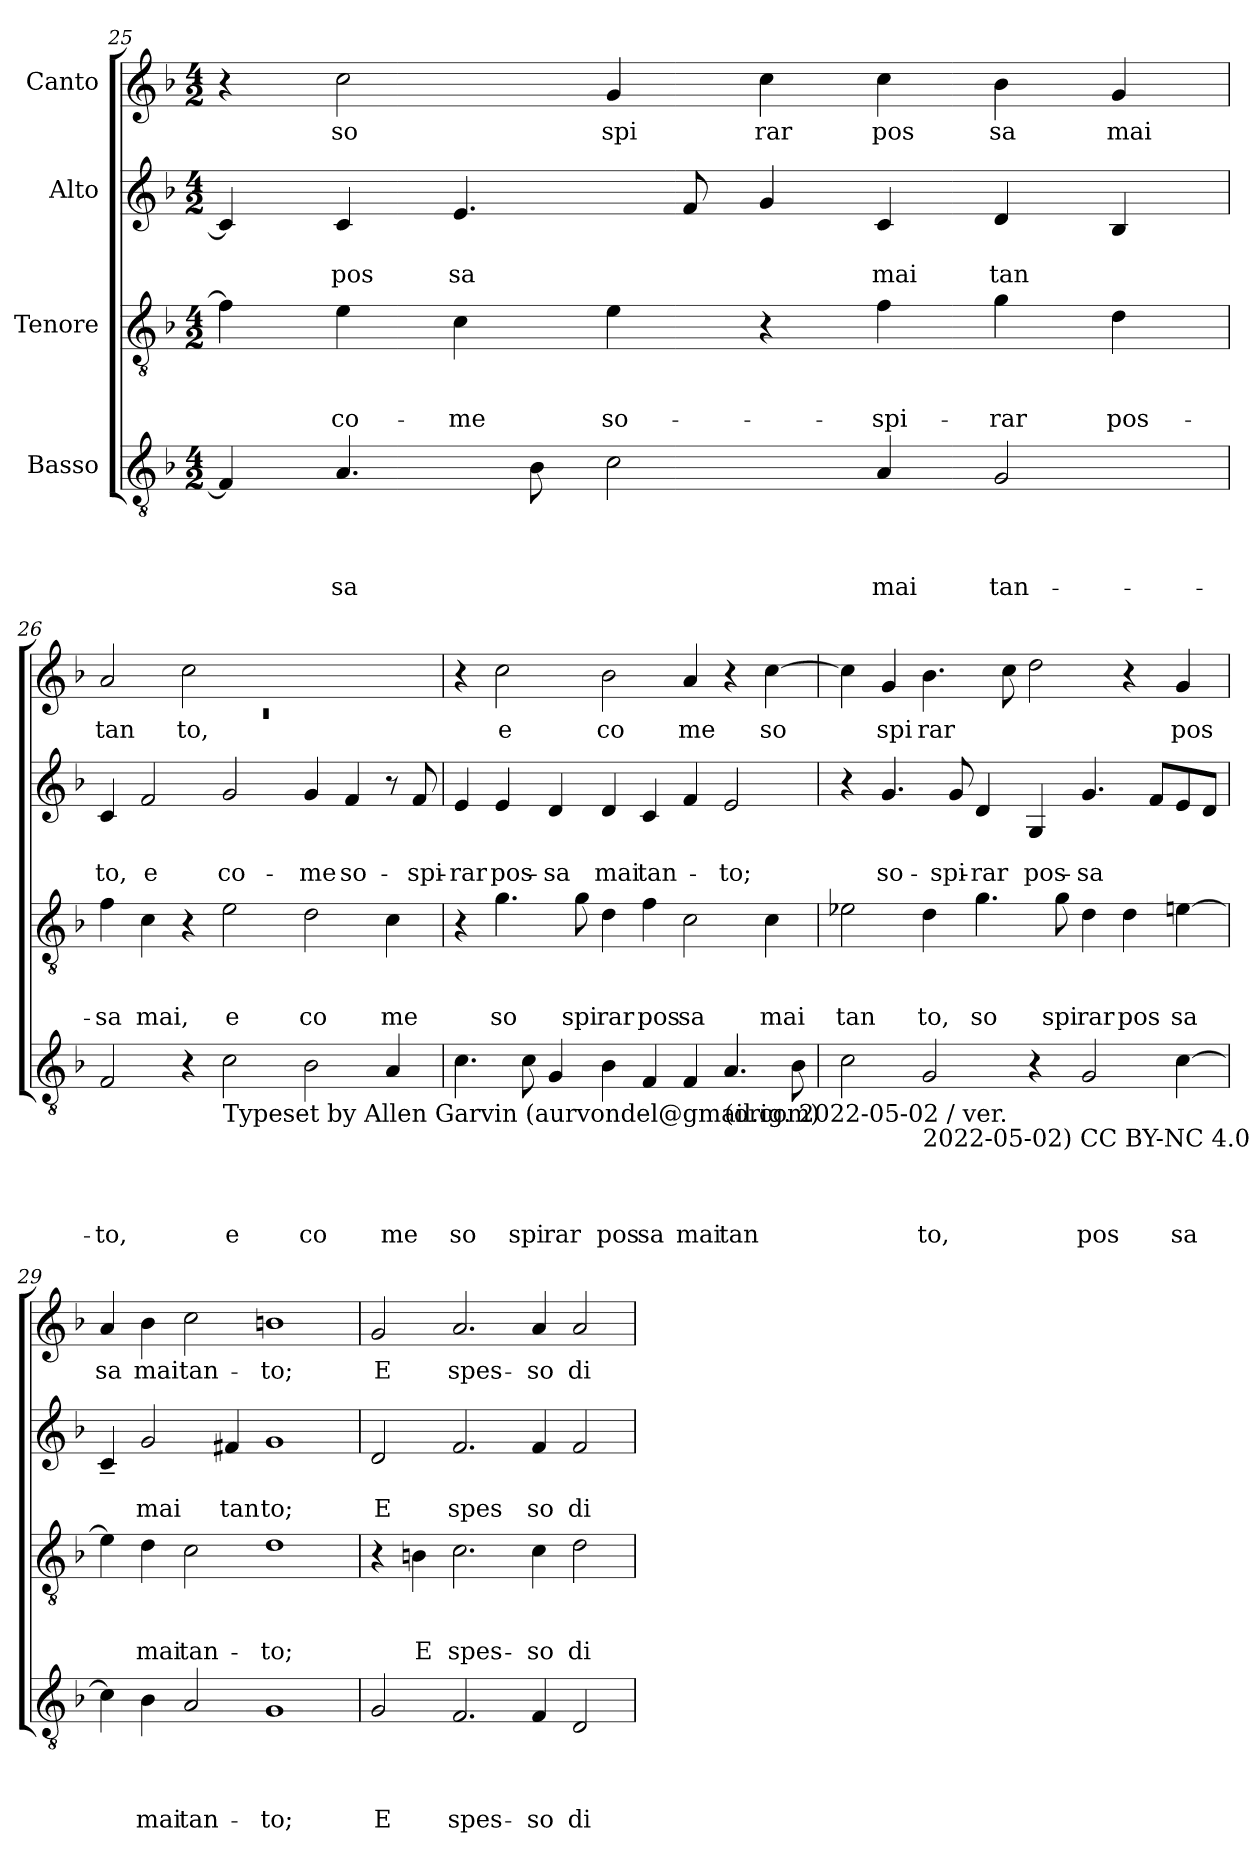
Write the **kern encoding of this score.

**kern	**text	**text	**text	**text	**kern	**text	**text	**text	**kern	**text	**text	**kern	**text
*part4	*part4	*part4	*part4	*part4	*part3	*part3	*part3	*part3	*part2	*part2	*part2	*part1	*part1
*staff4	*staff4	*staff4	*staff4	*staff4	*staff3	*staff3	*staff3	*staff3	*staff2	*staff2	*staff2	*staff1	*staff1
*I"Basso	*	*	*	*	*I"Tenore	*	*	*	*I"Alto	*	*	*I"Canto	*
*clefGv2	*	*	*	*	*clefGv2	*	*	*	*clefG2	*	*	*clefG2	*
*	*	*	*	*	*ITrd-3c-5	*	*	*	*ITrd-3c-5	*	*	*ITrd-3c-5	*
*k[b-]	*	*	*	*	*k[b-e-]	*	*	*	*k[b-e-]	*	*	*k[b-e-]	*
*F:	*	*	*	*	*B-:	*	*	*	*B-:	*	*	*B-:	*
*M4/2	*	*	*	*	*M4/2	*	*	*	*M4/2	*	*	*M4/2	*
=25	=25	=25	=25	=25	=25	=25	=25	=25	=25	=25	=25	=25	=25
4F/]	.	.	.	.	4b-\]	.	.	.	4f/]	.	.	4r	.
!	!	!	!	!LO:LY:b	!	!	!	!LO:LY:b	!	!	!LO:LY:b	!	!LO:LY:b
4.A/	.	.	.	-sa	4a\	.	.	co-	4f/	.	pos	2ff\	so
!	!	!	!	!	!	!	!	!LO:LY:b	!	!	!LO:LY:b	!	!
.	.	.	.	.	4f\	.	.	-me	4.a/	.	sa	.	.
8B-\	.	.	.	.	.	.	.	.	.	.	.	.	.
!	!	!	!	!	!	!	!	!LO:LY:b	!	!	!	!	!LO:LY:b
2c\	.	.	.	.	4a\	.	.	so-	.	.	.	4cc/	spi
.	.	.	.	.	.	.	.	.	8b-/	.	.	.	.
!	!	!	!	!	!	!	!	!	!	!	!	!	!LO:LY:b
.	.	.	.	.	4r	.	.	.	4cc/	.	.	4ff\	rar
!	!	!	!	!LO:LY:b	!	!	!	!LO:LY:b	!	!	!LO:LY:b	!	!LO:LY:b
4A/	.	.	.	mai	4b-\	.	.	-spi-	4f/	.	mai	4ff\	pos
!	!	!	!	!LO:LY:b	!	!	!	!LO:LY:b	!	!	!LO:LY:b	!	!LO:LY:b
2G/	.	.	.	tan-	4cc\	.	.	-rar	4g/	.	tan	4ee-\	sa
!	!	!	!	!	!	!	!	!LO:LY:b	!	!	!	!	!LO:LY:b
.	.	.	.	.	4g\	.	.	pos-	4e-/	.	.	4cc/	mai
!!LO:LB:g=z
=26	=26	=26	=26	=26	=26	=26	=26	=26	=26	=26	=26	=26	=26
*	*	*	*	*	*	*	*	*	*	*	*	*^	*
!	!	!	!	!LO:LY:b	!	!	!	!LO:LY:b	!	!	!LO:LY:b	!	!LO:N:vis=1	!LO:LY:b
2F/	.	.	.	-to,	4b-\	.	.	-sa	4f/	.	to,	2dd/	0rc	tan
!	!	!	!	!	!	!	!	!LO:LY:b	!	!	!LO:LY:b	!	!	!
.	.	.	.	.	4f\	.	.	mai,	2b-/	.	e	.	.	.
!	!	!	!	!	!	!	!	!	!	!	!	!	!	!LO:LY:b
4r	.	.	.	.	4r	.	.	.	.	.	.	2ff\	.	to,
!LO:TX:b:t=Typeset by Allen Garvin (aurvondel@gmail.com)	!	!	!	!	!	!	!	!	!	!	!	!	!	!
!	!	!	!	!LO:LY:b	!	!	!	!LO:LY:b	!	!	!LO:LY:b	!	!	!
2c\	.	.	.	e	2a\	.	.	e	2cc/	.	co-	.	.	.
.	.	.	.	.	.	.	.	.	.	.	.	1ryy	.	.
!	!	!	!	!LO:LY:b	!	!	!	!LO:LY:b	!	!	!LO:LY:b	!	!	!
2B-\	.	.	.	co	2g\	.	.	co	4cc/	.	-me	.	.	.
!	!	!	!	!	!	!	!	!	!	!	!LO:LY:b	!	!	!
.	.	.	.	.	.	.	.	.	4b-/	.	so-	.	.	.
!	!	!	!	!LO:LY:b	!	!	!	!LO:LY:b	!	!	!	!	!	!
4A/	.	.	.	me	4f\	.	.	me	8r	.	.	.	.	.
!	!	!	!	!	!	!	!	!	!	!	!LO:LY:b	!	!	!
.	.	.	.	.	.	.	.	.	8b-/	.	-spi-	.	.	.
*	*	*	*	*	*	*	*	*	*	*	*	*v	*v	*
=27	=27	=27	=27	=27	=27	=27	=27	=27	=27	=27	=27	=27	=27
!	!	!	!	!LO:LY:b	!	!	!	!	!	!	!LO:LY:b	!	!
4.c\	.	.	.	so	4r	.	.	.	4a/	.	-rar	4r	.
!	!	!	!	!	!	!	!	!LO:LY:b	!	!	!LO:LY:b	!	!LO:LY:b
.	.	.	.	.	4.cc\	.	.	so	4a/	.	pos-	2ff\	e
!	!	!	!	!LO:LY:b	!	!	!	!	!	!	!	!	!
8c\	.	.	.	spi	.	.	.	.	.	.	.	.	.
!	!	!	!	!LO:LY:b	!	!	!	!	!	!	!LO:LY:b	!	!
4G/	.	.	.	rar	.	.	.	.	4g/	.	-sa	.	.
!	!	!	!	!	!	!	!	!LO:LY:b	!	!	!	!	!
.	.	.	.	.	8cc\	.	.	spi	.	.	.	.	.
!	!	!	!	!LO:LY:b	!	!	!	!LO:LY:b	!	!	!LO:LY:b	!	!LO:LY:b
4B-\	.	.	.	pos	4g\	.	.	rar	4g/	.	mai	2ee-\	co
!	!	!	!	!LO:LY:b	!	!	!	!LO:LY:b	!	!	!LO:LY:b	!	!
4F/	.	.	.	sa	4b-\	.	.	pos	4f/	.	tan-	.	.
!	!	!	!	!LO:LY:b	!	!	!	!LO:LY:b	!	!	!	!	!LO:LY:b
4F/	.	.	.	mai	2f\	.	.	sa	4b-/	.	.	4dd/	me
!LO:TX:b:t=(orig. 2022-05-02 / ver.	!	!	!	!	!	!	!	!	!	!	!	!	!
!	!	!	!	!LO:LY:b	!	!	!	!	!	!	!LO:LY:b	!	!
4.A/	.	.	.	tan	.	.	.	.	2a/	.	-to;	4r	.
!	!	!	!	!	!	!	!	!LO:LY:b	!	!	!	!	!LO:LY:b
.	.	.	.	.	4f\	.	.	mai	.	.	.	[>4ff\	so
8B-\	.	.	.	.	.	.	.	.	.	.	.	.	.
=28	=28	=28	=28	=28	=28	=28	=28	=28	=28	=28	=28	=28	=28
!	!	!	!	!	!	!	!	!LO:LY:b	!	!	!	!	!
2c\	.	.	.	.	2a-X\	.	.	tan	4r	.	.	4ff\]	.
!	!	!	!	!	!	!	!	!	!	!	!LO:LY:b	!	!LO:LY:b
.	.	.	.	.	.	.	.	.	4.cc/	.	so-	4cc/	spi
!LO:TX:b:t=2022-05-02) CC BY-NC 4.0	!	!	!	!	!	!	!	!	!	!	!	!	!
!	!	!	!	!LO:LY:b	!	!	!	!LO:LY:b	!	!	!	!	!LO:LY:b
2G/	.	.	.	to,	4g\	.	.	to,	.	.	.	4.ee-\	rar
!	!	!	!	!	!	!	!	!	!	!	!LO:LY:b	!	!
.	.	.	.	.	.	.	.	.	8cc/	.	-spi-	.	.
!	!	!	!	!	!	!	!	!LO:LY:b	!	!	!LO:LY:b	!	!
.	.	.	.	.	4.cc\	.	.	so	4g/	.	-rar	.	.
.	.	.	.	.	.	.	.	.	.	.	.	8ff\	.
!	!	!	!	!	!	!	!	!	!	!	!LO:LY:b	!	!
4r	.	.	.	.	.	.	.	.	4c/	.	pos-	2gg\	.
!	!	!	!	!	!	!	!	!LO:LY:b	!	!	!	!	!
.	.	.	.	.	8cc\	.	.	spi	.	.	.	.	.
!	!	!	!	!LO:LY:b	!	!	!	!LO:LY:b	!	!	!LO:LY:b	!	!
2G/	.	.	.	pos	4g\	.	.	rar	4.cc/	.	-sa	.	.
!	!	!	!	!	!	!	!	!LO:LY:b	!	!	!	!	!
.	.	.	.	.	4g\	.	.	pos	.	.	.	4r	.
.	.	.	.	.	.	.	.	.	8b-/L	.	.	.	.
!	!	!	!	!LO:LY:b	!	!	!	!LO:LY:b	!	!	!	!	!LO:LY:b
[>4c\	.	.	.	sa	[>4an\	.	.	sa	8a/	.	.	4cc/	pos
.	.	.	.	.	.	.	.	.	8g/J	.	.	.	.
!!LO:PB:g=z
=29	=29	=29	=29	=29	=29	=29	=29	=29	=29	=29	=29	=29	=29
!	!	!	!	!	!	!	!	!	!	!	!	!	!LO:LY:b
4c\]	.	.	.	.	4a\]	.	.	.	4f~</	.	.	4dd/	sa
!	!	!	!	!LO:LY:b	!	!	!	!LO:LY:b	!	!	!LO:LY:b	!	!LO:LY:b
4B-\	.	.	.	mai	4g\	.	.	mai	2cc/	.	mai	4ee-\	mai
!	!	!	!	!LO:LY:b	!	!	!	!LO:LY:b	!	!	!	!	!LO:LY:b
2A/	.	.	.	tan-	2f\	.	.	tan-	.	.	.	2ff\	tan-
!	!	!	!	!	!	!	!	!	!	!	!LO:LY:b	!	!
.	.	.	.	.	.	.	.	.	4b/	.	tan	.	.
!	!	!	!	!LO:LY:b	!	!	!	!LO:LY:b	!	!	!LO:LY:b	!	!LO:LY:b
1G	.	.	.	-to;	1g	.	.	-to;	1cc	.	to;	1een	-to;
=30	=30	=30	=30	=30	=30	=30	=30	=30	=30	=30	=30	=30	=30
!	!	!	!	!LO:LY:b	!	!	!	!	!	!	!LO:LY:b	!	!LO:LY:b
2G/	.	.	.	E	4r	.	.	.	2g/	.	E	2cc/	E
!	!	!	!	!	!	!	!	!LO:LY:b	!	!	!	!	!
.	.	.	.	.	4en\	.	.	E	.	.	.	.	.
!	!	!	!	!LO:LY:b	!	!	!	!LO:LY:b	!	!	!LO:LY:b	!	!LO:LY:b
2.F/	.	.	.	spes-	2.f\	.	.	spes-	2.b-/	.	spes	2.dd/	spes-
!	!	!	!	!LO:LY:b	!	!	!	!LO:LY:b	!	!	!LO:LY:b	!	!LO:LY:b
4F/	.	.	.	-so	4f\	.	.	-so	4b-/	.	so	4dd/	-so
!	!	!	!	!LO:LY:b	!	!	!	!LO:LY:b	!	!	!LO:LY:b	!	!LO:LY:b
2D/	.	.	.	di-	2g\	.	.	di-	2b-/	.	di	2dd/	di-
=	=	=	=	=	=	=	=	=	=	=	=	=	=
*-	*-	*-	*-	*-	*-	*-	*-	*-	*-	*-	*-	*-	*-
